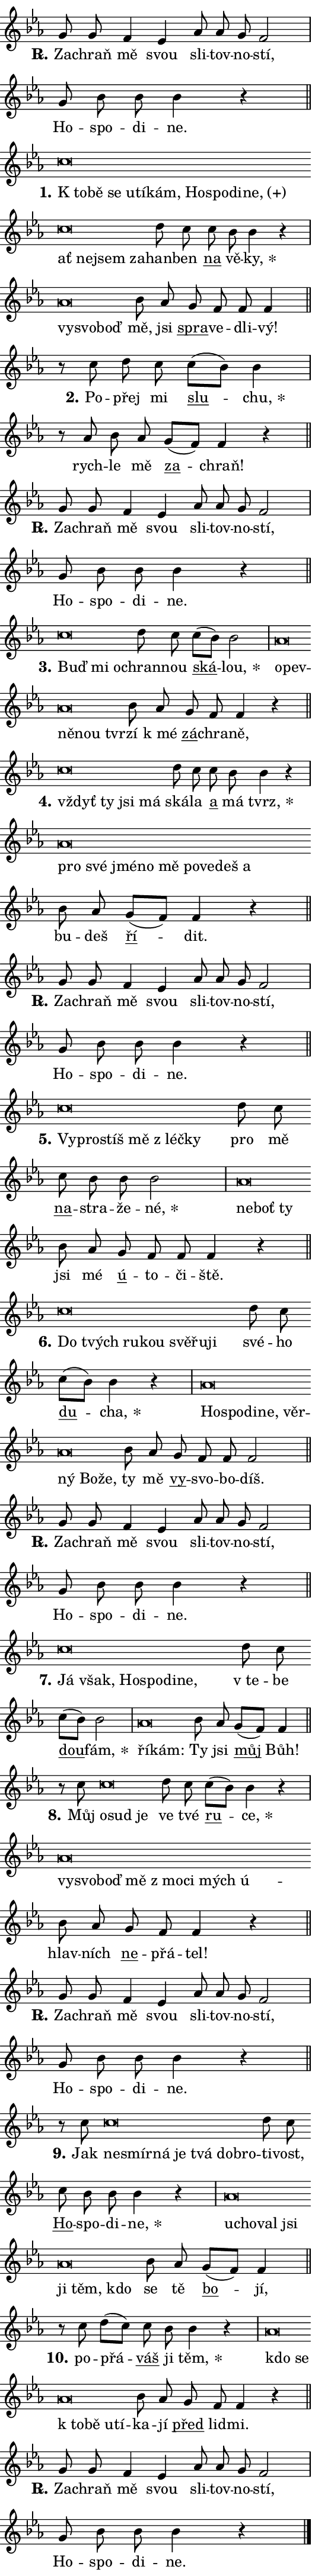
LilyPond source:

\version "2.24.0"
\header { tagline = "" }
\paper {
  indent = 0\cm
  top-margin = 0\cm
  right-margin = 0.13\cm % to fit lyric hyphens
  bottom-margin = 0\cm
  left-margin = 0\cm
  paper-width = 9\cm
  page-breaking = #ly:one-page-breaking
  system-system-spacing.basic-distance = #11
  score-system-spacing.basic-distance = #11
  ragged-last = ##f
}


%% Author: Thomas Morley
%% https://lists.gnu.org/archive/html/lilypond-user/2020-05/msg00002.html
#(define (line-position grob)
"Returns position of @var[grob} in current system:
   @code{'start}, if at first time-step
   @code{'end}, if at last time-step
   @code{'middle} otherwise
"
  (let* ((col (ly:item-get-column grob))
         (ln (ly:grob-object col 'left-neighbor))
         (rn (ly:grob-object col 'right-neighbor))
         (col-to-check-left (if (ly:grob? ln) ln col))
         (col-to-check-right (if (ly:grob? rn) rn col))
         (break-dir-left
           (and
             (ly:grob-property col-to-check-left 'non-musical #f)
             (ly:item-break-dir col-to-check-left)))
         (break-dir-right
           (and
             (ly:grob-property col-to-check-right 'non-musical #f)
             (ly:item-break-dir col-to-check-right))))
        (cond ((eqv? 1 break-dir-left) 'start)
              ((eqv? -1 break-dir-right) 'end)
              (else 'middle))))

#(define (tranparent-at-line-position vctor)
  (lambda (grob)
  "Relying on @code{line-position} select the relevant enry from @var{vctor}.
Used to determine transparency,"
    (case (line-position grob)
      ((end) (not (vector-ref vctor 0)))
      ((middle) (not (vector-ref vctor 1)))
      ((start) (not (vector-ref vctor 2))))))

noteHeadBreakVisibility =
#(define-music-function (break-visibility)(vector?)
"Makes @code{NoteHead}s transparent relying on @var{break-visibility}"
#{
  \override NoteHead.transparent =
    #(tranparent-at-line-position break-visibility)
#})

#(define delete-ledgers-for-transparent-note-heads
  (lambda (grob)
    "Reads whether a @code{NoteHead} is transparent.
If so this @code{NoteHead} is removed from @code{'note-heads} from
@var{grob}, which is supposed to be @code{LedgerLineSpanner}.
As a result ledgers are not printed for this @code{NoteHead}"
    (let* ((nhds-array (ly:grob-object grob 'note-heads))
           (nhds-list
             (if (ly:grob-array? nhds-array)
                 (ly:grob-array->list nhds-array)
                 '()))
           ;; Relies on the transparent-property being done before
           ;; Staff.LedgerLineSpanner.after-line-breaking is executed.
           ;; This is fragile ...
           (to-keep
             (remove
               (lambda (nhd)
                 (ly:grob-property nhd 'transparent #f))
               nhds-list)))
      ;; TODO find a better method to iterate over grob-arrays, similiar
      ;; to filter/remove etc for lists
      ;; For now rebuilt from scratch
      (set! (ly:grob-object grob 'note-heads)  '())
      (for-each
        (lambda (nhd)
          (ly:pointer-group-interface::add-grob grob 'note-heads nhd))
        to-keep))))

squashNotes = {
  \override NoteHead.X-extent = #'(-0.2 . 0.2)
  \override NoteHead.Y-extent = #'(-0.75 . 0)
  \override NoteHead.stencil =
    #(lambda (grob)
       (let ((pos (ly:grob-property grob 'staff-position)))
         (begin
           (if (< pos -7) (display "ERROR: Lower brevis then expected\n") (display ""))
           (if (<= pos -6) ly:text-interface::print ly:note-head::print))))
}
unSquashNotes = {
  \revert NoteHead.X-extent
  \revert NoteHead.Y-extent
  \revert NoteHead.stencil
}

hideNotes = \noteHeadBreakVisibility #begin-of-line-visible
unHideNotes = \noteHeadBreakVisibility #all-visible

% work-around for resetting accidentals
% https://lilypond.org/doc/v2.23/Documentation/notation/displaying-rhythms#unmetered-music
cadenzaMeasure = {
  \cadenzaOff
  \partial 1024 s1024
  \cadenzaOn
}

#(define-markup-command (accent layout props text) (markup?)
  "Underline accented syllable"
  (interpret-markup layout props
    #{\markup \override #'(offset . 4.3) \underline { #text }#}))

responsum = \markup \concat {
  "R" \hspace #-1.05 \path #0.1 #'((moveto 0 0.07) (lineto 0.9 0.8)) \hspace #0.05 "."
}

spaceSize = #0.6828661417322834 % exact space size for TeX Gyre Schola

\layout {
  \context {
    \Staff
    \remove "Time_signature_engraver"
    \override LedgerLineSpanner.after-line-breaking = #delete-ledgers-for-transparent-note-heads
  }
  \context {
    \Lyrics {
      \override LyricSpace.minimum-distance = \spaceSize
      \override LyricText.font-name = #"TeX Gyre Schola"
      \override LyricText.font-size = 1
      \override StanzaNumber.font-name = #"TeX Gyre Schola Bold"
      \override StanzaNumber.font-size = 1
    }
  }
  \context {
    \Score 
    \override NoteHead.text =
      #(lambda (grob) 
        (let ((pos (ly:grob-property grob 'staff-position)))
          #{\markup {
            \combine
              \halign #-0.55 \raise #(if (= pos -6) 0 0.5) \override #'(thickness . 2) \draw-line #'(3.2 . 0)
              \musicglyph "noteheads.sM1"
          }#}))
  }
}

% magnetic-lyrics.ily
%
%   written by
%     Jean Abou Samra <jean@abou-samra.fr>
%     Werner Lemberg <wl@gnu.org>
%
%   adapted by
%     Jiri Hon <jiri.hon@gmail.com>
%
% Version 2022-Apr-15

% https://www.mail-archive.com/lilypond-user@gnu.org/msg149350.html

#(define (Left_hyphen_pointer_engraver context)
   "Collect syllable-hyphen-syllable occurrences in lyrics and store
them in properties.  This engraver only looks to the left.  For
example, if the lyrics input is @code{foo -- bar}, it does the
following.

@itemize @bullet
@item
Set the @code{text} property of the @code{LyricHyphen} grob between
@q{foo} and @q{bar} to @code{foo}.

@item
Set the @code{left-hyphen} property of the @code{LyricText} grob with
text @q{foo} to the @code{LyricHyphen} grob between @q{foo} and
@q{bar}.
@end itemize

Use this auxiliary engraver in combination with the
@code{lyric-@/text::@/apply-@/magnetic-@/offset!} hook."
   (let ((hyphen #f)
         (text #f))
     (make-engraver
      (acknowledgers
       ((lyric-syllable-interface engraver grob source-engraver)
        (set! text grob)))
      (end-acknowledgers
       ((lyric-hyphen-interface engraver grob source-engraver)
        ;(when (not (grob::has-interface grob 'lyric-space-interface))
          (set! hyphen grob)));)
      ((stop-translation-timestep engraver)
       (when (and text hyphen)
         (ly:grob-set-object! text 'left-hyphen hyphen))
       (set! text #f)
       (set! hyphen #f)))))

#(define (lyric-text::apply-magnetic-offset! grob)
   "If the space between two syllables is less than the value in
property @code{LyricText@/.details@/.squash-threshold}, move the right
syllable to the left so that it gets concatenated with the left
syllable.

Use this function as a hook for
@code{LyricText@/.after-@/line-@/breaking} if the
@code{Left_@/hyphen_@/pointer_@/engraver} is active."
   (let ((hyphen (ly:grob-object grob 'left-hyphen #f)))
     (when hyphen
       (let ((left-text (ly:spanner-bound hyphen LEFT)))
         (when (grob::has-interface left-text 'lyric-syllable-interface)
           (let* ((common (ly:grob-common-refpoint grob left-text X))
                  (this-x-ext (ly:grob-extent grob common X))
                  (left-x-ext
                   (begin
                     ;; Trigger magnetism for left-text.
                     (ly:grob-property left-text 'after-line-breaking)
                     (ly:grob-extent left-text common X)))
                  ;; `delta` is the gap width between two syllables.
                  (delta (- (interval-start this-x-ext)
                            (interval-end left-x-ext)))
                  (details (ly:grob-property grob 'details))
                  (threshold (assoc-get 'squash-threshold details 0.2)))
             (when (< delta threshold)
               (let* (;; We have to manipulate the input text so that
                      ;; ligatures crossing syllable boundaries are not
                      ;; disabled.  For languages based on the Latin
                      ;; script this is essentially a beautification.
                      ;; However, for non-Western scripts it can be a
                      ;; necessity.
                      (lt (ly:grob-property left-text 'text))
                      (rt (ly:grob-property grob 'text))
                      (is-space (grob::has-interface hyphen 'lyric-space-interface))
                      (space (if is-space " " ""))
                      (extra-delta (if is-space spaceSize 0))
                      ;; Append new syllable.
                      (ltrt-space (if (and (string? lt) (string? rt))
                                (string-append lt space rt)
                                (make-concat-markup (list lt space rt))))
                      ;; Right-align `ltrt` to the right side.
                      (ltrt-space-markup (grob-interpret-markup
                               grob
                               (make-translate-markup
                                (cons (interval-length this-x-ext) 0)
                                (make-right-align-markup ltrt-space)))))
                 (begin
                   ;; Don't print `left-text`.
                   (ly:grob-set-property! left-text 'stencil #f)
                   ;; Set text and stencil (which holds all collected
                   ;; syllables so far) and shift it to the left.
                   (ly:grob-set-property! grob 'text ltrt-space)
                   (ly:grob-set-property! grob 'stencil ltrt-space-markup)
                   (ly:grob-translate-axis! grob (- (- delta extra-delta)) X))))))))))


#(define (lyric-hyphen::displace-bounds-first grob)
   ;; Make very sure this callback isn't triggered too early.
   (let ((left (ly:spanner-bound grob LEFT))
         (right (ly:spanner-bound grob RIGHT)))
     (ly:grob-property left 'after-line-breaking)
     (ly:grob-property right 'after-line-breaking)
     (ly:lyric-hyphen::print grob)))

squashThreshold = #0.4

\layout {
  \context {
    \Lyrics
    \consists #Left_hyphen_pointer_engraver
    \override LyricText.after-line-breaking =
      #lyric-text::apply-magnetic-offset!
    \override LyricHyphen.stencil = #lyric-hyphen::displace-bounds-first
    \override LyricText.details.squash-threshold = \squashThreshold
    \override LyricHyphen.minimum-distance = 0
    \override LyricHyphen.minimum-length = \squashThreshold
  }
}

squashText = \override LyricText.details.squash-threshold = 9999
unSquashText = \override LyricText.details.squash-threshold = \squashThreshold

leftText = \override LyricText.self-alignment-X = #LEFT
unLeftText = \revert LyricText.self-alignment-X

starOffset = #(lambda (grob) 
                (let ((x_offset (ly:self-alignment-interface::aligned-on-x-parent grob)))
                  (if (= x_offset 0) 0 (+ x_offset 1.2))))

star = #(define-music-function (syllable)(string?)
"Append star separator at the end of a syllable"
#{
  \once \override LyricText.X-offset = #starOffset
  \lyricmode { \markup {
    #syllable
    \override #'((font-name . "TeX Gyre Schola Bold")) \hspace #0.2 \lower #0.65 \larger "*"
  } }
#})

starAccent = #(define-music-function (syllable)(string?)
"Append star separator at the end of a syllable and make accent"
#{
  \once \override LyricText.X-offset = #starOffset
  \lyricmode { \markup {
    \accent #syllable
    \override #'((font-name . "TeX Gyre Schola Bold")) \hspace #0.2 \lower #0.65 \larger "*"
  } }
#})

breath = #(define-music-function (syllable)(string?)
"Append breathing indicator at the end of a syllable"
#{
  \lyricmode { \markup { #syllable "+" } }
#})

optionalBreath = #(define-music-function (syllable)(string?)
"Append optional breathing indicator at the end of a syllable"
#{
  \lyricmode { \markup { #syllable "(+)" } }
#})


\score {
    <<
        \new Voice = "melody" { \cadenzaOn \key es \major \relative { g'8 g f4 es \bar "" as8 as g f2 \cadenzaMeasure \bar "|" g8 bes bes bes4 r \cadenzaMeasure \bar "||" \break } }
        \new Lyrics \lyricsto "melody" { \lyricmode { \set stanza = \responsum
Za -- chraň mě svou sli -- tov -- no -- stí, Ho -- spo -- di -- ne. } }
    >>
    \layout {}
}

\score {
    <<
        \new Voice = "melody" { \cadenzaOn \key es \major \relative { \squashNotes c''\breve*1/16 \hideNotes \breve*1/16 \bar "" \breve*1/16 \bar "" \breve*1/16 \bar "" \breve*1/16 \bar "" \breve*1/16 \bar "" \breve*1/16 \bar "" \breve*1/16 \bar "" \breve*1/16 \bar "" \breve*1/16 \bar "" \breve*1/16 \bar "" \breve*1/16 \bar "" \breve*1/16 \breve*1/16 \bar "" \unHideNotes \unSquashNotes d8 c \bar "" c bes bes4 r \cadenzaMeasure \bar "|" \squashNotes as\breve*1/16 \hideNotes \breve*1/16 \breve*1/16 \bar "" \unHideNotes \unSquashNotes bes8 as \bar "" g f f f4 \cadenzaMeasure \bar "||" \break } }
        \new Lyrics \lyricsto "melody" { \lyricmode { \set stanza = "1."
\leftText "K to" -- \squashText bě se u -- tí -- kám, Ho -- spo -- di -- \optionalBreath ne, ať nej -- sem za -- \unLeftText \unSquashText han -- ben \markup \accent na vě -- \star ky, \leftText vy -- \squashText svo -- boď \unLeftText \unSquashText mě, jsi \markup \accent spra -- ve -- dli -- vý! } }
    >>
    \layout {}
}

\score {
    <<
        \new Voice = "melody" { \cadenzaOn \key es \major \relative { r8 c'' d8 c \bar "" c[( bes)] bes4 \cadenzaMeasure \bar "|" r8 as bes8 as \bar "" g[( f)] f4 r \cadenzaMeasure \bar "||" \break } }
        \new Lyrics \lyricsto "melody" { \lyricmode { \set stanza = "2."
Po -- přej mi \markup \accent slu -- \star chu, rych -- le mě \markup \accent za -- chraň! } }
    >>
    \layout {}
}

\score {
    <<
        \new Voice = "melody" { \cadenzaOn \key es \major \relative { g'8 g f4 es \bar "" as8 as g f2 \cadenzaMeasure \bar "|" g8 bes bes bes4 r \cadenzaMeasure \bar "||" \break } }
        \new Lyrics \lyricsto "melody" { \lyricmode { \set stanza = \responsum
Za -- chraň mě svou sli -- tov -- no -- stí, Ho -- spo -- di -- ne. } }
    >>
    \layout {}
}

\score {
    <<
        \new Voice = "melody" { \cadenzaOn \key es \major \relative { \squashNotes c''\breve*1/16 \hideNotes \breve*1/16 \breve*1/16 \bar "" \unHideNotes \unSquashNotes d8 c \bar "" c[( bes)] bes2 \cadenzaMeasure \bar "|" \squashNotes as\breve*1/16 \hideNotes \breve*1/16 \bar "" \breve*1/16 \bar "" \breve*1/16 \breve*1/16 \bar "" \unHideNotes \unSquashNotes bes8 as \bar "" g f f4 r \cadenzaMeasure \bar "||" \break } }
        \new Lyrics \lyricsto "melody" { \lyricmode { \set stanza = "3."
\leftText Buď \squashText mi o -- \unLeftText \unSquashText chran -- nou \markup \accent ská -- \star lou, \leftText o -- \squashText pev -- ně -- nou tvr -- \unLeftText \unSquashText zí "k mé" \markup \accent zá -- chra -- ně, } }
    >>
    \layout {}
}

\score {
    <<
        \new Voice = "melody" { \cadenzaOn \key es \major \relative { \squashNotes c''\breve*1/16 \hideNotes \breve*1/16 \bar "" \breve*1/16 \breve*1/16 \bar "" \unHideNotes \unSquashNotes d8 c \bar "" c bes bes4 r \cadenzaMeasure \bar "|" \squashNotes as\breve*1/16 \hideNotes \breve*1/16 \bar "" \breve*1/16 \bar "" \breve*1/16 \bar "" \breve*1/16 \bar "" \breve*1/16 \bar "" \breve*1/16 \bar "" \breve*1/16 \breve*1/16 \bar "" \unHideNotes \unSquashNotes bes8 as \bar "" g[( f)] f4 r \cadenzaMeasure \bar "||" \break } }
        \new Lyrics \lyricsto "melody" { \lyricmode { \set stanza = "4."
\leftText vždyť \squashText ty jsi má \unLeftText \unSquashText ská -- la \markup \accent a má \star tvrz, \leftText pro \squashText své jmé -- no mě po -- ve -- deš a \unLeftText \unSquashText bu -- deš \markup \accent ří -- dit. } }
    >>
    \layout {}
}

\score {
    <<
        \new Voice = "melody" { \cadenzaOn \key es \major \relative { g'8 g f4 es \bar "" as8 as g f2 \cadenzaMeasure \bar "|" g8 bes bes bes4 r \cadenzaMeasure \bar "||" \break } }
        \new Lyrics \lyricsto "melody" { \lyricmode { \set stanza = \responsum
Za -- chraň mě svou sli -- tov -- no -- stí, Ho -- spo -- di -- ne. } }
    >>
    \layout {}
}

\score {
    <<
        \new Voice = "melody" { \cadenzaOn \key es \major \relative { \squashNotes c''\breve*1/16 \hideNotes \breve*1/16 \bar "" \breve*1/16 \bar "" \breve*1/16 \bar "" \breve*1/16 \breve*1/16 \bar "" \unHideNotes \unSquashNotes d8 c \bar "" c bes bes bes2 \cadenzaMeasure \bar "|" \squashNotes as\breve*1/16 \hideNotes \breve*1/16 \breve*1/16 \bar "" \unHideNotes \unSquashNotes bes8 as \bar "" g f f f4 r \cadenzaMeasure \bar "||" \break } }
        \new Lyrics \lyricsto "melody" { \lyricmode { \set stanza = "5."
\leftText Vy -- \squashText pro -- stíš mě "z léč" -- ky \unLeftText \unSquashText pro mě \markup \accent na -- stra -- že -- \star né, \leftText ne -- \squashText boť ty \unLeftText \unSquashText jsi mé \markup \accent ú -- to -- či -- ště. } }
    >>
    \layout {}
}

\score {
    <<
        \new Voice = "melody" { \cadenzaOn \key es \major \relative { \squashNotes c''\breve*1/16 \hideNotes \breve*1/16 \bar "" \breve*1/16 \bar "" \breve*1/16 \bar "" \breve*1/16 \bar "" \breve*1/16 \breve*1/16 \bar "" \unHideNotes \unSquashNotes d8 c \bar "" c[( bes)] bes4 r \cadenzaMeasure \bar "|" \squashNotes as\breve*1/16 \hideNotes \breve*1/16 \bar "" \breve*1/16 \bar "" \breve*1/16 \bar "" \breve*1/16 \bar "" \breve*1/16 \bar "" \breve*1/16 \breve*1/16 \bar "" \unHideNotes \unSquashNotes bes8 as \bar "" g f f f2 \cadenzaMeasure \bar "||" \break } }
        \new Lyrics \lyricsto "melody" { \lyricmode { \set stanza = "6."
\leftText Do \squashText tvých ru -- kou svě -- řu -- ji \unLeftText \unSquashText své -- ho \markup \accent du -- \star cha, \leftText Ho -- \squashText spo -- di -- ne, věr -- ný Bo -- že, \unLeftText \unSquashText ty mě \markup \accent vy -- svo -- bo -- díš. } }
    >>
    \layout {}
}

\score {
    <<
        \new Voice = "melody" { \cadenzaOn \key es \major \relative { g'8 g f4 es \bar "" as8 as g f2 \cadenzaMeasure \bar "|" g8 bes bes bes4 r \cadenzaMeasure \bar "||" \break } }
        \new Lyrics \lyricsto "melody" { \lyricmode { \set stanza = \responsum
Za -- chraň mě svou sli -- tov -- no -- stí, Ho -- spo -- di -- ne. } }
    >>
    \layout {}
}

\score {
    <<
        \new Voice = "melody" { \cadenzaOn \key es \major \relative { \squashNotes c''\breve*1/16 \hideNotes \breve*1/16 \bar "" \breve*1/16 \bar "" \breve*1/16 \bar "" \breve*1/16 \breve*1/16 \bar "" \unHideNotes \unSquashNotes d8 c \bar "" c[( bes)] bes2 \cadenzaMeasure \bar "|" \squashNotes as\breve*1/16 \hideNotes \breve*1/16 \bar "" \unHideNotes \unSquashNotes bes8 as \bar "" g[( f)] f4 \cadenzaMeasure \bar "||" \break } }
        \new Lyrics \lyricsto "melody" { \lyricmode { \set stanza = "7."
\leftText Já \squashText však, Ho -- spo -- di -- ne, \unLeftText \unSquashText "v te" -- be \markup \accent dou -- \star fám, \leftText ří -- \squashText kám: \unLeftText \unSquashText Ty jsi \markup \accent můj Bůh! } }
    >>
    \layout {}
}

\score {
    <<
        \new Voice = "melody" { \cadenzaOn \key es \major \relative { r8 c''8 \squashNotes c\breve*1/16 \hideNotes \breve*1/16 \breve*1/16 \bar "" \unHideNotes \unSquashNotes d8 c \bar "" c[( bes)] bes4 r \cadenzaMeasure \bar "|" \squashNotes as\breve*1/16 \hideNotes \breve*1/16 \bar "" \breve*1/16 \bar "" \breve*1/16 \bar "" \breve*1/16 \bar "" \breve*1/16 \bar "" \breve*1/16 \breve*1/16 \bar "" \unHideNotes \unSquashNotes bes8 as \bar "" g f f4 r \cadenzaMeasure \bar "||" \break } }
        \new Lyrics \lyricsto "melody" { \lyricmode { \set stanza = "8."
Můj \leftText o -- \squashText sud je \unLeftText \unSquashText ve tvé \markup \accent ru -- \star ce, \leftText vy -- \squashText svo -- boď mě "z mo" -- ci mých ú -- \unLeftText \unSquashText hlav -- ních \markup \accent ne -- přá -- tel! } }
    >>
    \layout {}
}

\score {
    <<
        \new Voice = "melody" { \cadenzaOn \key es \major \relative { g'8 g f4 es \bar "" as8 as g f2 \cadenzaMeasure \bar "|" g8 bes bes bes4 r \cadenzaMeasure \bar "||" \break } }
        \new Lyrics \lyricsto "melody" { \lyricmode { \set stanza = \responsum
Za -- chraň mě svou sli -- tov -- no -- stí, Ho -- spo -- di -- ne. } }
    >>
    \layout {}
}

\score {
    <<
        \new Voice = "melody" { \cadenzaOn \key es \major \relative { r8 c''8 \squashNotes c\breve*1/16 \hideNotes \breve*1/16 \bar "" \breve*1/16 \bar "" \breve*1/16 \bar "" \breve*1/16 \bar "" \breve*1/16 \breve*1/16 \bar "" \unHideNotes \unSquashNotes d8 c \bar "" c bes bes bes4 r \cadenzaMeasure \bar "|" \squashNotes as\breve*1/16 \hideNotes \breve*1/16 \bar "" \breve*1/16 \bar "" \breve*1/16 \bar "" \breve*1/16 \bar "" \breve*1/16 \breve*1/16 \bar "" \unHideNotes \unSquashNotes bes8 as \bar "" g[( f)] f4 \cadenzaMeasure \bar "||" \break } }
        \new Lyrics \lyricsto "melody" { \lyricmode { \set stanza = "9."
Jak \leftText ne -- \squashText smír -- ná je tvá dob -- ro -- \unLeftText \unSquashText ti -- vost, \markup \accent Ho -- spo -- di -- \star ne, \leftText u -- \squashText cho -- val jsi ji těm, kdo \unLeftText \unSquashText se tě \markup \accent bo -- jí, } }
    >>
    \layout {}
}

\score {
    <<
        \new Voice = "melody" { \cadenzaOn \key es \major \relative { r8 c'' d8[( c)] \bar "" c bes bes4 r \cadenzaMeasure \bar "|" \squashNotes as\breve*1/16 \hideNotes \breve*1/16 \bar "" \breve*1/16 \bar "" \breve*1/16 \bar "" \breve*1/16 \breve*1/16 \bar "" \unHideNotes \unSquashNotes bes8 as \bar "" g f f4 r \cadenzaMeasure \bar "||" \break } }
        \new Lyrics \lyricsto "melody" { \lyricmode { \set stanza = "10."
po -- přá -- \markup \accent váš ji \star těm, \leftText kdo \squashText se "k to" -- bě u -- tí -- \unLeftText \unSquashText ka -- jí \markup \accent před lid -- mi. } }
    >>
    \layout {}
}

\score {
    <<
        \new Voice = "melody" { \cadenzaOn \key es \major \relative { g'8 g f4 es \bar "" as8 as g f2 \cadenzaMeasure \bar "|" g8 bes bes bes4 r \cadenzaMeasure \bar "||" \break } \bar "|." }
        \new Lyrics \lyricsto "melody" { \lyricmode { \set stanza = \responsum
Za -- chraň mě svou sli -- tov -- no -- stí, Ho -- spo -- di -- ne. } }
    >>
    \layout {}
}
